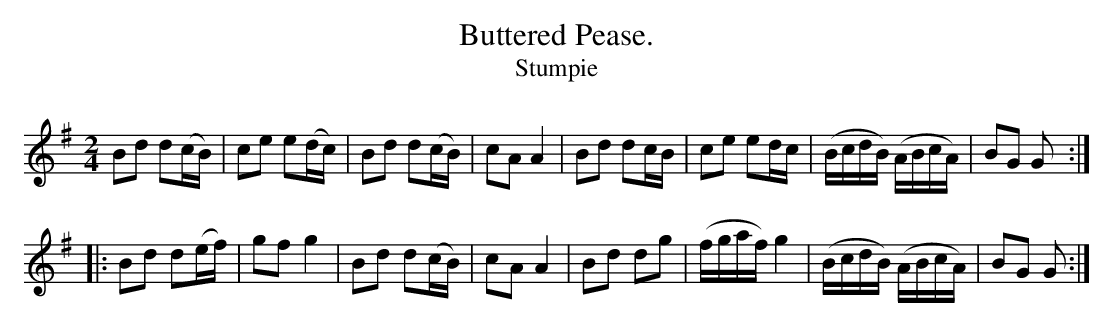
X:1
T:Buttered Pease.
T:Stumpie
M:2/4
L:1/8
K:G
Bd d(c/B/)| ce        e(d/c/)| Bd         d(c/B/)  |cA A2|\
Bd dc/B/  | ce        ed/c/  |(B/c/d/B/) (A/B/c/A/)|BG G:|
|:Bd d(e/f/)| gf        g2     | Bd         d(c/B/)  |cA A2|\
Bd dg     |(f/g/a/f/) g2     |(B/c/d/B/) (A/B/c/A/)|BG G:|
